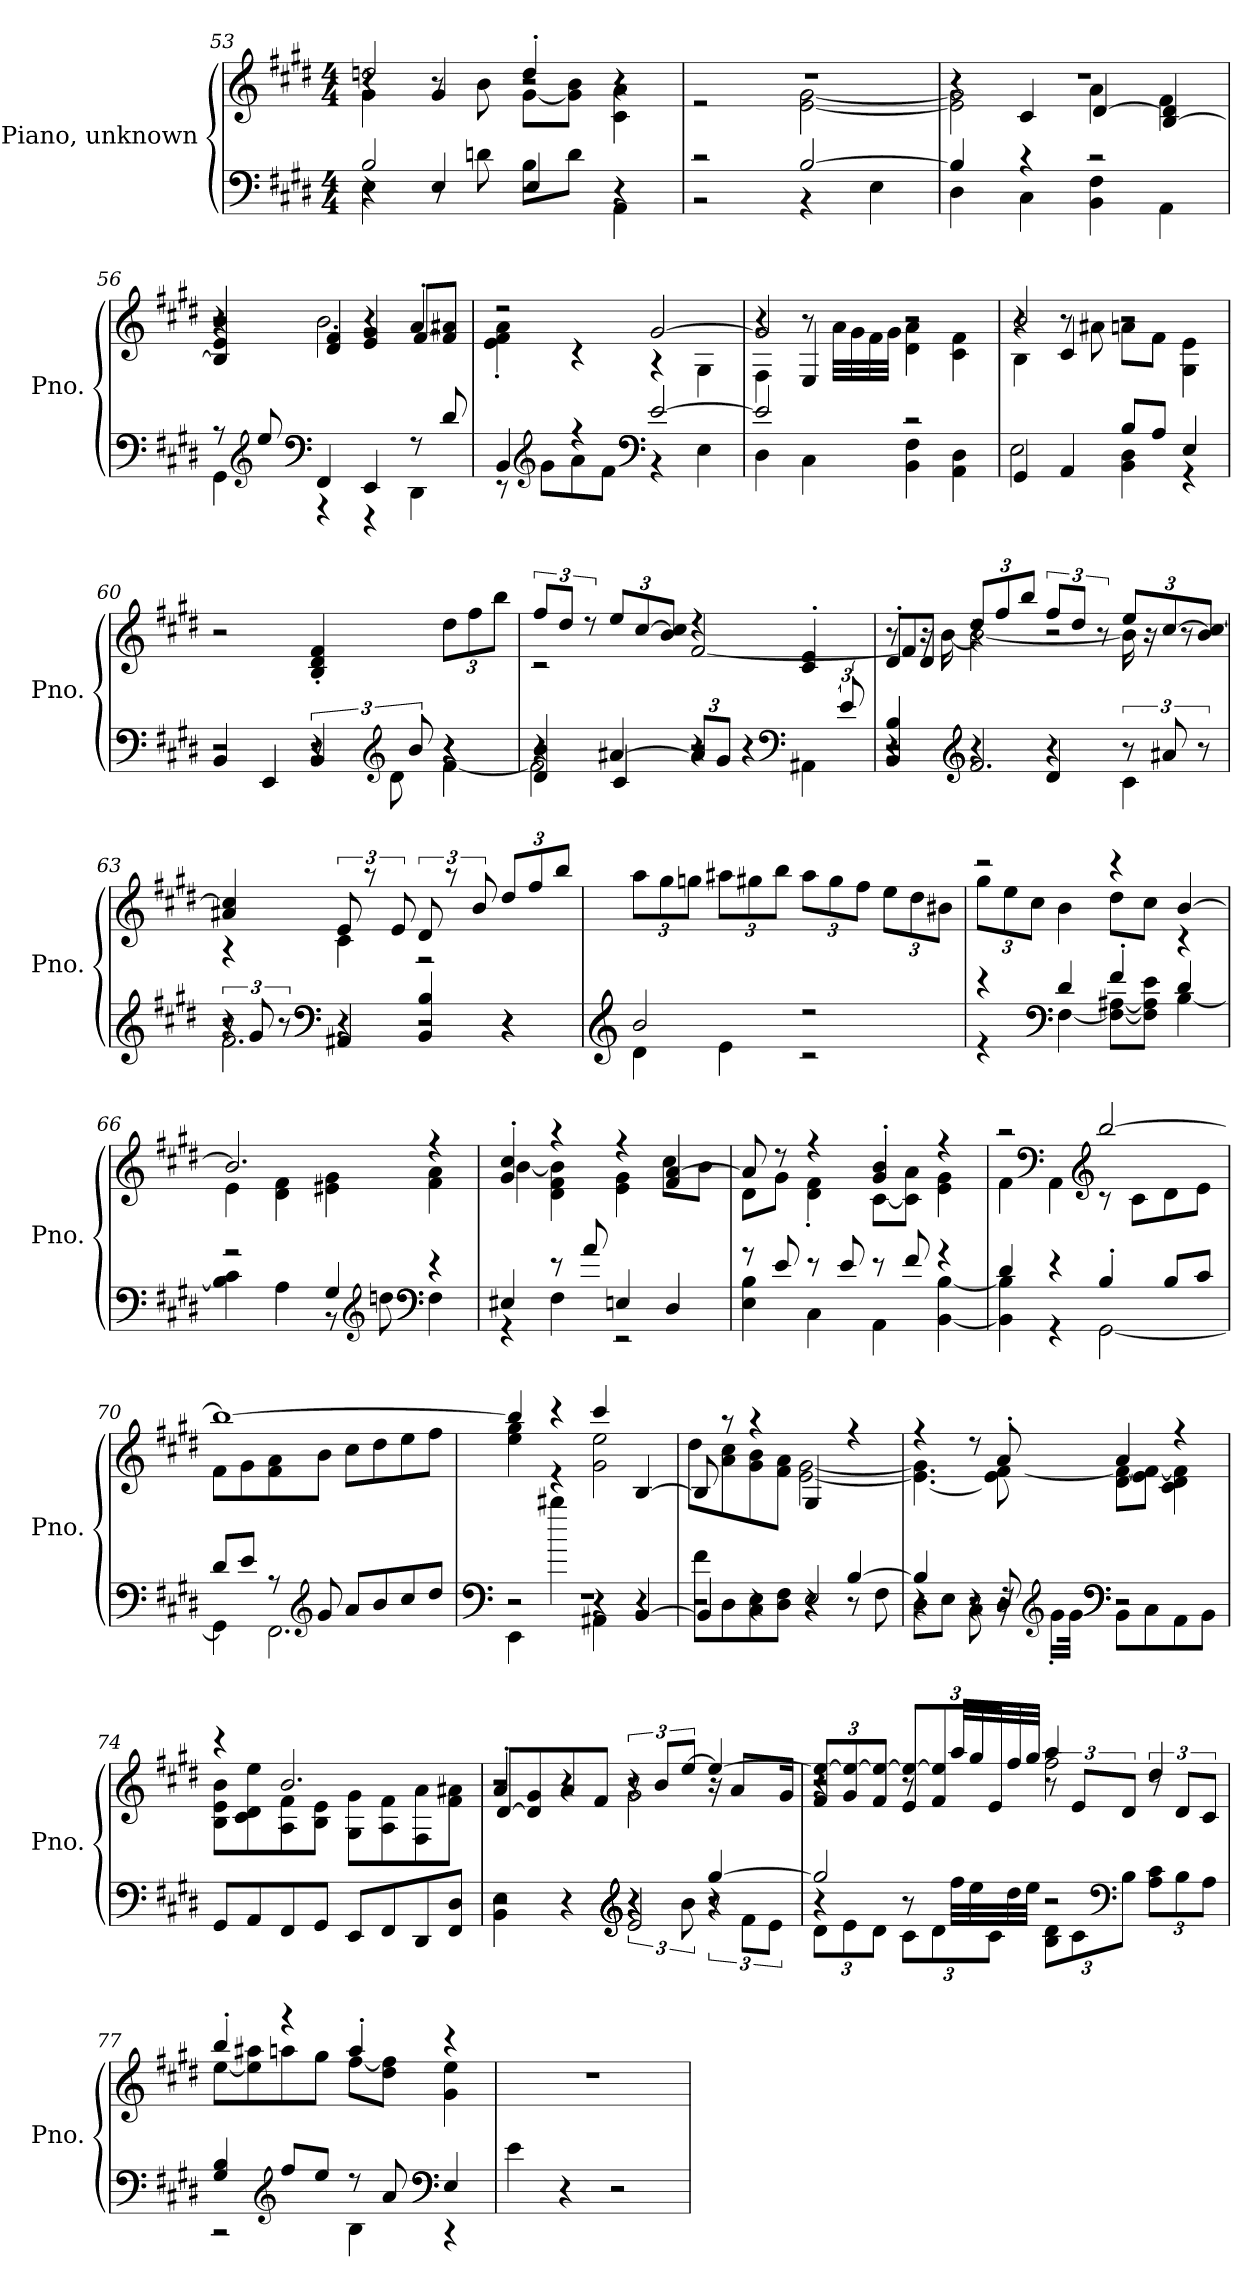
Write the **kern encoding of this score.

**kern	**kern
*part1	*part1
*staff2	*staff1
*I"Piano, unknown	*
*I'Pno.	*
!!LO:LB:g=z
*clefF4	*clefG2
*k[f#c#g#d#]	*k[f#c#g#d#]
*M4/4	*M4/4
=53	=53
*^	*^
*	*^	*	*^
2B/	4E\	4r	2ddn/	4g#\	4r
.	8r	4E/	.	8r	4g#/
.	8dn\	.	.	8b\	.
2r	8B\L	4E/	4dd'/	[8g#\L	2r
.	8d\J	.	.	8g#\] 8b\J	.
.	4AA\	4r	4r	4c#\ 4a\	.
*	*v	*v	*	*	*
*	*	*	*v	*v
=54	=54	=54	=54
2r	2r	1r	2r
[2B/	4r	.	[2e\ [2g#\
.	4E\	.	.
=55	=55	=55	=55
*	*	*	*^
4B/]	4D#\	1r	2e\] 2g#\]	4r
4r	4C#\	.	.	4c#/
2r	4BB\ 4F#\	.	4a\	[4d#/
.	4AA\	.	4f#\	[4B/ 4d#/]
=56	=56	=56	=56	=56
8r	4GG#\	2r	4r	4B/] 4e/ 4b/
*clefG2	*	*	*	*
8ee/	.	.	.	.
*clefF4	*	*	*	*
4FF#/	4r	.	2.b\	4d#/ 4f#/
4EE/	4r	4r	.	4e/ 4g#/
8r	4DD#\	4a'/	.	[8f#/L
8d#/	.	.	.	8f#/] 8a#X/J
*	*	*	*v	*v
!!LO:LB:g=z
=57	=57	=57	=57
4BB/	8r	2r	4e\' 4f#\' 4a\'
*clefG2	*	*	*
.	8g#\L	.	.
4r	8a\	.	4r
.	8f#\J	.	.
*clefF4	*	*	*
[2e/	4r	[2g#/	4r
.	4E\	.	4G#\
=58	=58	=58	=58
*	*	*	*^
2e/]	4D#\	2g#/]	4F#\	4r
.	4C#\	.	8r	4E/
.	.	.	32a\LLL	.
.	.	.	32g#\	.
.	.	.	32f#\	.
.	.	.	32g#\JJJ	.
2r	4BB\ 4F#\	2r	4d#\ 4a\	2r
.	4AA\ 4D#\	.	4c#\ 4f#\	.
=59	=59	=59	=59	=59
4GG#/	2E\	2b/	4B\	4r
4AA/	.	.	8r	4c#/
.	.	.	8a#X\	.
8B/L	4BB\ 4D#\	2r	8an\L	2r
8A/J	.	.	8f#\J	.
4E/	4r	.	4G#\ 4e\	.
*	*	*v	*v	*v
=60	=60	=60
*	*^	*
4BB/	2r	2r	2r
4EE/	.	.	.
6r	8r	4BB/	4B/' 4d#/' 4f#/'
*clefG2	*	*	*
.	8d#\	.	.
12b/	.	.	.
*	*	*	*Xbrackettup
4r	[4f#\	4r	12dd#\L
.	.	.	12ff#\
.	.	.	12bb\J
!!LO:PB:g=z
=61	=61	=61	=61
*	*	*	*brackettup
*	*	*	*^
4d#/ 4b/	2f#\]	4r	12ff#/L	2r
.	.	.	12dd#/J	.
.	.	.	12r	.
*	*	*	*Xbrackettup	*
[4a#X/	.	4c#/	12ee/L	.
.	.	.	[12cc#/	.
.	.	.	12b/ 12cc#/]J	.
12a#/L]	4r	2r	4r	[2f#/
12g#/J	.	.	.	.
4r	.	.	.	.
*clefF4	*	*	*	*
.	4AA#X\	.	4c#/' 4e/'	.
12e/	.	.	.	.
=62	=62	=62	=62	=62
*	*	*	*	*^
4r	2r	4BB/ 4B/	8d#'/L	8r	4f#/]
.	.	.	8d#/J	16r	.
.	.	.	.	[16b\	.
*clefG2	*	*	*	*	*
2.f#/	.	4r	12dd#/L	2b\_	4r
.	.	.	12ff#/	.	.
.	.	.	12bb/J	.	.
*	*	*	*brackettup	*	*
.	4r	4d#/	12ff#/L	.	2r
.	.	.	12dd#/J	.	.
.	.	.	12r	.	.
*	*	*	*Xbrackettup	*	*
.	4c#\	12r	12ee/L	16b\]	.
.	.	.	.	16r	.
.	.	12a#X/	[12cc#/	.	.
.	.	.	.	8r	.
.	.	12r	12b/ 12cc#/_J	.	.
*	*	*	*	*v	*v
!!LO:LB:g=z
=63	=63	=63	=63	=63
12r	2.f#\	4r	4a#X/ 4cc#/]	4r
12g#/	.	.	.	.
12r	.	.	.	.
*clefF4	*	*	*	*
*	*	*	*brackettup	*
4r	.	4AA#X/	12e/	4c#\
.	.	.	12r	.
.	.	.	12e/	.
2r	.	4BB/ 4B/	12d#/	2r
.	.	.	12r	.
.	.	.	12b/	.
*	*	*	*Xbrackettup	*
.	4r	4r	12dd#/L	.
.	.	.	12ff#/	.
.	.	.	12bb/J	.
*v	*v	*v	*	*
*	*v	*v
=64	=64
*clefG2	*
*^	*
2b/	4d#\	12aa\L
.	.	12gg#\
.	.	12ggn\J
.	4e\	12aa#X\L
.	.	12gg#X\
.	.	12bb\J
2r	2r	12aa#\L
.	.	12gg#\
.	.	12ff#\J
.	.	12ee\L
.	.	12dd#\
.	.	12b#X\J
!!LO:LB:g=z
=65	=65	=65
*	*	*^
4r	4r	2r	12gg#\L
.	.	.	12ee\
.	.	.	12cc#\J
*clefF4	*	*	*
4d#/	[4F#\	.	4b\
4f#'/	8F#\_ [8A#X\L	4r	8dd#\L
.	8F#\] 8A#\] 8e\J	.	8cc#\J
4d#/	[4B\	[4b/	4r
=66	=66	=66	=66
2r	4B\] 4c#\	2.b/]	4e\
.	4A\	.	4d#\ 4f#\
4G#/	8r	.	4e#X\ 4g#\
*clefG2	*	*	*
.	8ddn\	.	.
*clefF4	*	*	*
4r	4F#\	4r	4f#\ 4a\
=67	=67	=67	=67
4E#X/	4r	4g#/' 4cc#/'	[4b\
8r	4F#\	4r	4d#\ 4f#\ 4b\]
8a/	.	.	.
4En/	2r	4r	4e\ 4g#\
4D#/	.	4f#/ [4a/	8cc#\L
.	.	.	8b\J
=68	=68	=68	=68
8r	4E\ 4B\	8a/]	8d#\L
8e/	.	8r	8g#\J
8r	4C#\	4r	4d#\' 4f#\'
8e/	.	.	.
8r	4AA\	4g#/' 4b/'	[8c#\L
8f#/	.	.	8c#\] 8a\J
4r	[4BB\ [4B\	4r	4e\ 4g#\
!!LO:LB:g=z	!!
=69	=69	=69	=69
4d#/	4BB\] 4B\]	2r	4f#\
*	*	*clefF4	*
4r	4r	.	4AA\
*	*	*clefG2	*
4B'/	[2GG#\	[2bb/	8r
.	.	.	8c#\L
8B/L	.	.	8d#\
8c#/J	.	.	8e\J
=70	=70	=70	=70
8d#/L	4GG#\]	1bb_	8f#\L
8e/J	.	.	8g#\
8r	2.FF#\	.	8f#\ 8a\
*clefG2	*	*	*
8g#/	.	.	8b\J
8a/L	.	.	8cc#\L
8b/	.	.	8dd#\
8cc#/	.	.	8ee\
8dd#/J	.	.	8ff#\J
*v	*v	*	*
=71	=71	=71
*clefF4	*	*
*^	*	*
*	*^	*	*
1r	4EE\	2r	4bb/]	4ee\ 4gg#\
.	4bb#X\	.	4r	4r
.	4AA#X\	4r	4ccc#/	2g#\ 2ee\
.	4r	[4BB/	[4B/	.
=72	=72	=72	=72	=72
2r	8f#\L	4BB/]	8B/]	8dd#\L
.	8D#\	.	8r	8a\ 8cc#\
.	8C#\ 8E\	4r	4r	8g#\ 8b\
.	8D#\ 8F#\J	.	.	8f#\ 8a\J
4r	4r	2E/	4G#/	[2e\ [2g#\
[4B/	8r	.	4r	.
.	8F#\	.	.	.
!!LO:LB:g=z	!!
=73	=73	=73	=73	=73
4B/]	8D#\L	4r	4r	4.e\_ 4.g#\]
.	8E\J	.	.	.
4r	8C#\	8r	8r	.
.	32r	8D#/	8a'/	8e\] [8f#\
*clefG2	*	*	*	*
.	16g#'\LL	.	.	.
.	32g#\JJk	.	.	.
*clefF4	*	*	*	*
2r	8BB\L	2r	4a/	8d#\ 8f#\_L
.	8C#\	.	.	8e\ 8f#\_J
.	8AA\	.	4r	4c#\ 4d#\ 4f#\]
.	8BB\J	.	.	.
*v	*v	*v	*	*
=74	=74	=74
8GG#/L	4r	8B\ 8e\ 8b\L
8AA/	.	8c#\ 8d#\ 8ee\
8FF#/	2.b/	8A\ 8f#\
8GG#/J	.	8B\ 8e\J
8EE/L	.	8G#\ 8g#\L
8FF#/	.	8A\ 8f#\
8DD#/	.	8F#\ 8a\
8FF#/ 8D#/J	.	8f#\ 8a#X\J
=75	=75	=75
*^	*	*^
*	*^	*	*	*
*	*	*^	*	*	*
2r	2r	2r	4BB\ 4E\	4a'/	2r	[8d#/L
.	.	.	.	.	.	8d#/] 8g#/
.	.	.	4r	4r	.	8a/
.	.	.	.	.	.	8f#/J
*clefG2	*	*	*	*	*	*
*	*	*	*	*	*	*brackettup
4r	4r	2e/	6r	4r	2g#\	12r
.	.	.	.	.	.	12b/L
.	.	.	12b\	.	.	[12ee/J
[4gg#/	12r	.	4r	16r	.	4ee/_
.	.	.	.	8a/L	.	.
.	12f#\L	.	.	.	.	.
.	12e\J	.	.	.	.	.
.	.	.	.	16g#/Jk	.	.
*	*	*v	*v	*	*	*
!!LO:LB:g=z	!!	!!
=76	=76	=76	=76	=76	=76
*	*	*Xbrackettup	*	*	*Xbrackettup
2gg#/]	4r	12d#\L	4r	2r	12f#/ 12ee/_L
.	.	12e\	.	.	12g#/ 12ee/_
.	.	12d#\J	.	.	12f#/ 12ee/_J
.	8r	12c#\L	8r	.	12e/ 12ee/_L
.	.	12d#\	.	.	12f#/ 12ee/]
.	32ff#\LLL	.	32aa/LLL	.	.
.	32ee\	.	32gg#/	.	.
.	.	12c#\J	.	.	12e/J
.	32dd#\	.	32ff#/	.	.
.	32ee\JJJ	.	32gg#/JJJ	.	.
*	*	*	*	*	*brackettup
2r	2r	12B\ 12d#\L	4aa/	2ff#\	12r
.	.	12c#\	.	.	12e/L
*clefF4	*	*	*	*	*
.	.	12B\J	.	.	12d#/J
.	.	12A\ 12c#\L	12r	.	4dd#/
.	.	12B\	12d#/L	.	.
.	.	12A\J	12c#/J	.	.
*	*v	*v	*	*	*
*	*	*	*v	*v
=77	=77	=77	=77
4G#/ 4B/	2r	4bb'/	[8ee\L
.	.	.	8ee\] 8aa#X\
*clefG2	*	*	*
8ff#/L	.	4r	8aan\
8ee/J	.	.	8gg#\J
8r	4B\	4aa'/	[8ff#\L
8a/	.	.	8dd#\ 8ff#\]J
*clefF4	*	*	*
4E/	4r	4r	4g#\ 4ee\
*v	*v	*	*
*	*v	*v
=78	=78
4e\	1r
4r	.
2r	.
=	=
*-	*-
